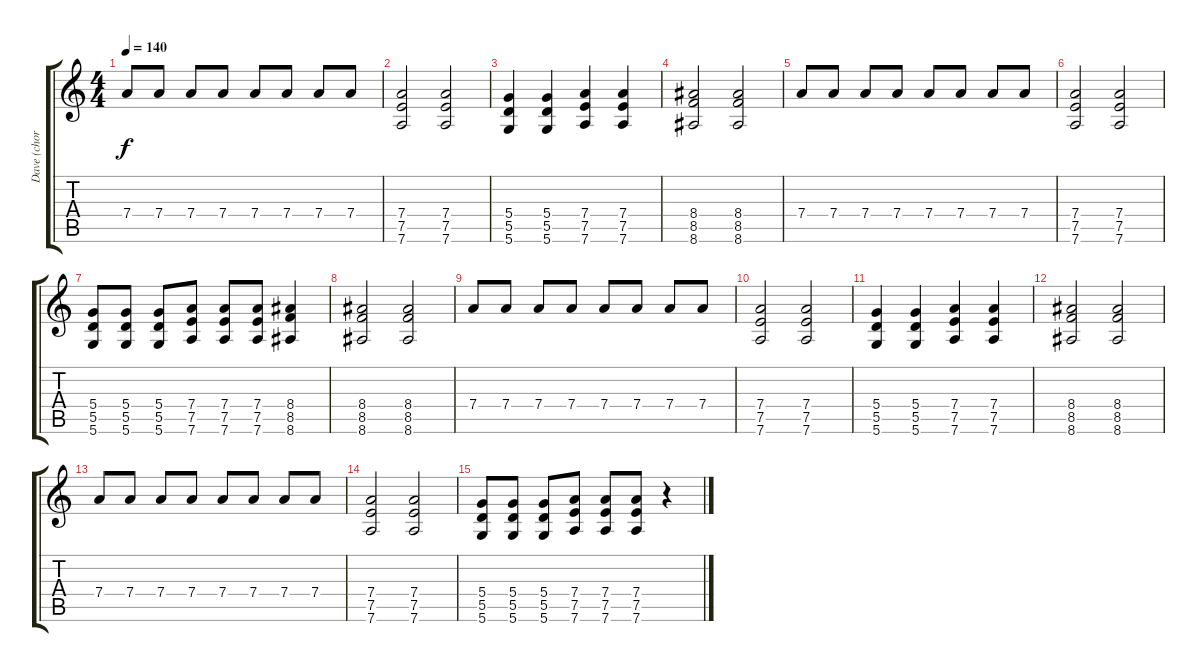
\track ("Dave (chorus)" "Dave (chor") {instrument overdrivenguitar}
\staff {score tabs}
\tuning (E4 B3 G3 D3 A2 D2) {hide}
\ts (4 4)
\tempo 140
\clef g2
\ks c
7.4.8{dy f} 7.4.8 7.4.8 7.4.8 7.4.8 7.4.8 7.4.8 7.4.8 |
(7.4 7.5 7.6).2 (7.4 7.5 7.6).2 |
(5.4 5.5 5.6).4 (5.4 5.5 5.6).4 (7.4 7.5 7.6).4 (7.4 7.5 7.6).4 |
(8.4 8.5 8.6).2 (8.4 8.5 8.6).2 |
7.4.8 7.4.8 7.4.8 7.4.8 7.4.8 7.4.8 7.4.8 7.4.8 |
(7.4 7.5 7.6).2 (7.4 7.5 7.6).2 |
(5.4 5.5 5.6).8 (5.4 5.5 5.6).8 (5.4 5.5 5.6).8 (7.4 7.5 7.6).8 (7.4 7.5 7.6).8 (7.4 7.5 7.6).8 (8.4 8.5 8.6).4 |
(8.4 8.5 8.6).2 (8.4 8.5 8.6).2 |
7.4.8 7.4.8 7.4.8 7.4.8 7.4.8 7.4.8 7.4.8 7.4.8 |
(7.4 7.5 7.6).2 (7.4 7.5 7.6).2 |
(5.4 5.5 5.6).4 (5.4 5.5 5.6).4 (7.4 7.5 7.6).4 (7.4 7.5 7.6).4 |
(8.4 8.5 8.6).2 (8.4 8.5 8.6).2 |
7.4.8 7.4.8 7.4.8 7.4.8 7.4.8 7.4.8 7.4.8 7.4.8 |
(7.4 7.5 7.6).2 (7.4 7.5 7.6).2 |
(5.4 5.5 5.6).8 (5.4 5.5 5.6).8 (5.4 5.5 5.6).8 (7.4 7.5 7.6).8 (7.4 7.5 7.6).8 (7.4 7.5 7.6).8 r.4
